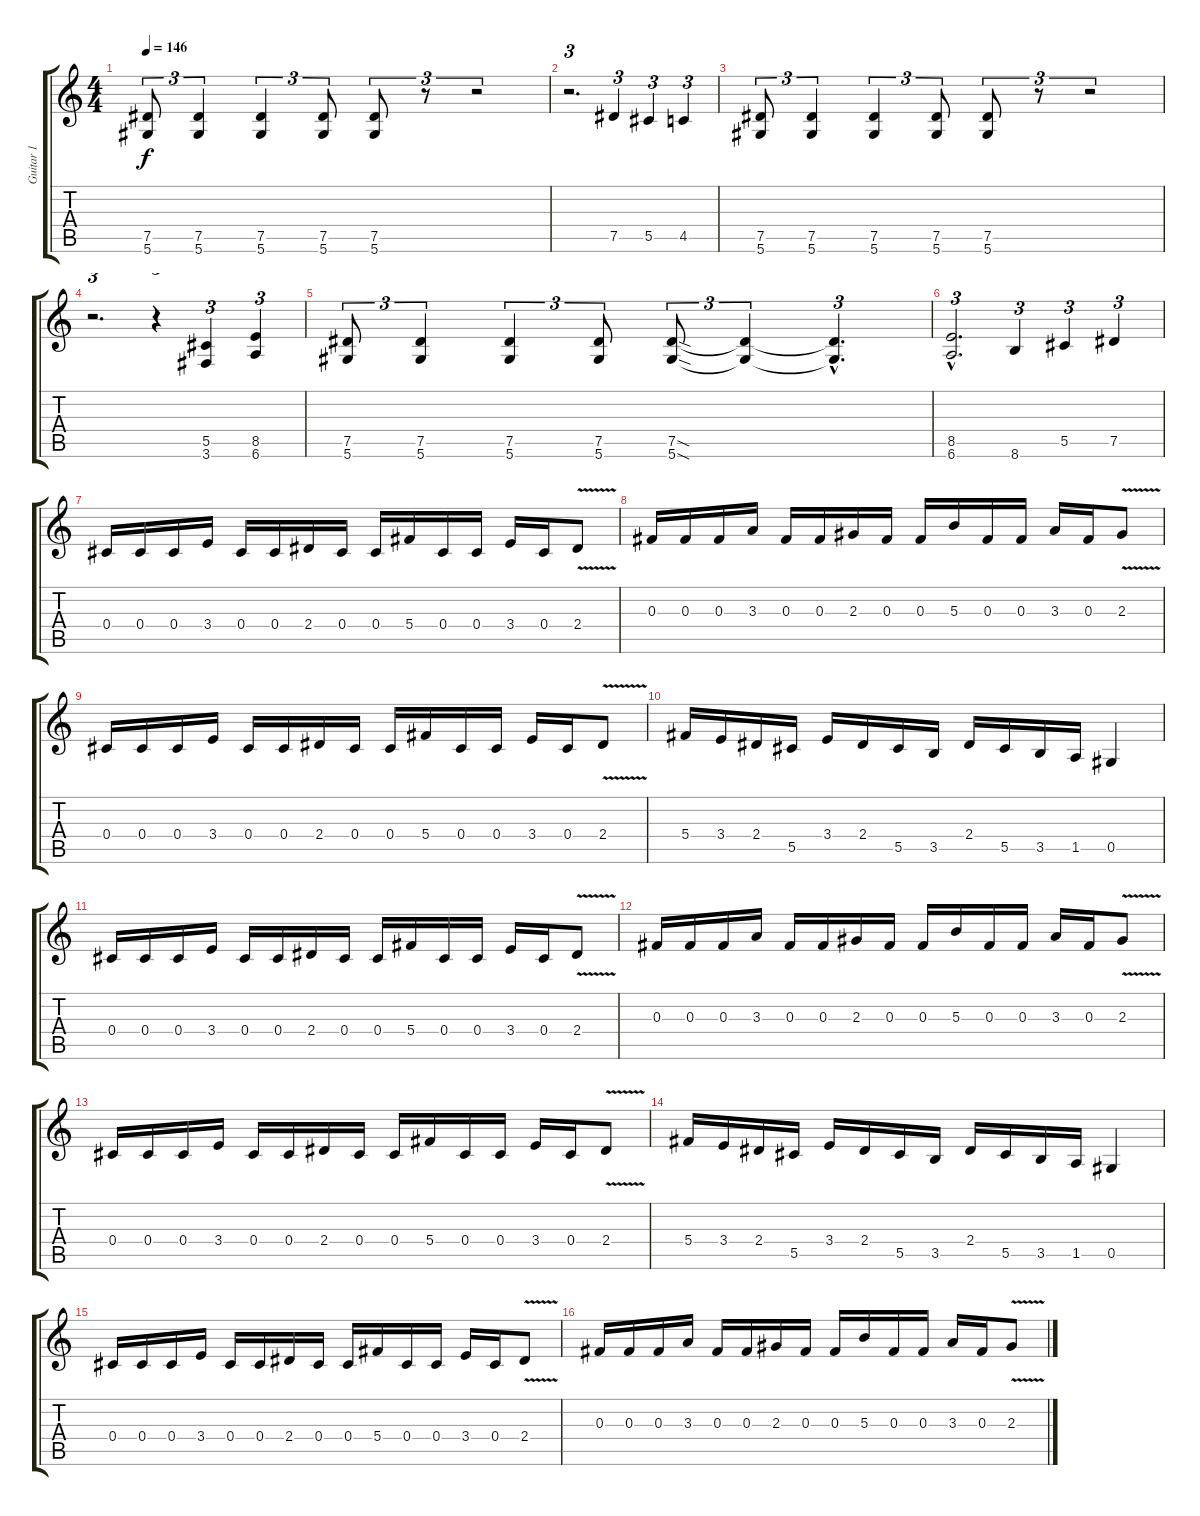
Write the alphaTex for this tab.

\track ("Guitar 1" "Guitar 1") {instrument overdrivenguitar}
\staff {score tabs}
\tuning (Eb4 Bb3 Gb3 Db3 Ab2 Eb2) {hide}
\ts (4 4)
\tempo 146
\clef g2
\ks c
(7.5 5.6).8{tu (3 2) dy f} (7.5 5.6).4{tu (3 2)} (7.5 5.6).4{tu (3 2)} (7.5 5.6).8{tu (3 2)} (7.5 5.6).8{tu (3 2)} r.8{tu (3 2)} r.2{tu (3 2)} |
r.2{d tu (3 2)} 7.5.4{tu (3 2)} 5.5.4{tu (3 2)} 4.5.4{tu (3 2)} |
(7.5 5.6).8{tu (3 2)} (7.5 5.6).4{tu (3 2)} (7.5 5.6).4{tu (3 2)} (7.5 5.6).8{tu (3 2)} (7.5 5.6).8{tu (3 2)} r.8{tu (3 2)} r.2{tu (3 2)} |
r.2{d tu (3 2)} r.4{tu (3 2)} (5.5 3.6).4{tu (3 2)} (8.5 6.6).4{tu (3 2)} |
(7.5 5.6).8{tu (3 2)} (7.5 5.6).4{tu (3 2)} (7.5 5.6).4{tu (3 2)} (7.5 5.6).8{tu (3 2)} (7.5{sod} 5.6{sod}).8{tu (3 2)} (7.5{t} 5.6{t}).4{tu (3 2)} (7.5{hac t} 5.6{hac t}).4{d tu (3 2)} |
(8.5{hac} 6.6{hac}).2{d tu (3 2)} 8.6.4{tu (3 2)} 5.5.4{tu (3 2)} 7.5.4{tu (3 2)} |
\section ("" "")
0.4.16 0.4.16 0.4.16 3.4.16 0.4.16 0.4.16 2.4.16 0.4.16 0.4.16 5.4.16 0.4.16 0.4.16 3.4.16 0.4.16 2.4{v}.8 |
0.3.16 0.3.16 0.3.16 3.3.16 0.3.16 0.3.16 2.3.16 0.3.16 0.3.16 5.3.16 0.3.16 0.3.16 3.3.16 0.3.16 2.3{v}.8 |
0.4.16 0.4.16 0.4.16 3.4.16 0.4.16 0.4.16 2.4.16 0.4.16 0.4.16 5.4.16 0.4.16 0.4.16 3.4.16 0.4.16 2.4{v}.8 |
5.4.16 3.4.16 2.4.16 5.5.16 3.4.16 2.4.16 5.5.16 3.5.16 2.4.16 5.5.16 3.5.16 1.5.16 0.5.4 |
0.4.16 0.4.16 0.4.16 3.4.16 0.4.16 0.4.16 2.4.16 0.4.16 0.4.16 5.4.16 0.4.16 0.4.16 3.4.16 0.4.16 2.4{v}.8 |
0.3.16 0.3.16 0.3.16 3.3.16 0.3.16 0.3.16 2.3.16 0.3.16 0.3.16 5.3.16 0.3.16 0.3.16 3.3.16 0.3.16 2.3{v}.8 |
0.4.16 0.4.16 0.4.16 3.4.16 0.4.16 0.4.16 2.4.16 0.4.16 0.4.16 5.4.16 0.4.16 0.4.16 3.4.16 0.4.16 2.4{v}.8 |
5.4.16 3.4.16 2.4.16 5.5.16 3.4.16 2.4.16 5.5.16 3.5.16 2.4.16 5.5.16 3.5.16 1.5.16 0.5.4 |
\section ("" "")
0.4.16 0.4.16 0.4.16 3.4.16 0.4.16 0.4.16 2.4.16 0.4.16 0.4.16 5.4.16 0.4.16 0.4.16 3.4.16 0.4.16 2.4{v}.8 |
0.3.16 0.3.16 0.3.16 3.3.16 0.3.16 0.3.16 2.3.16 0.3.16 0.3.16 5.3.16 0.3.16 0.3.16 3.3.16 0.3.16 2.3{v}.8
